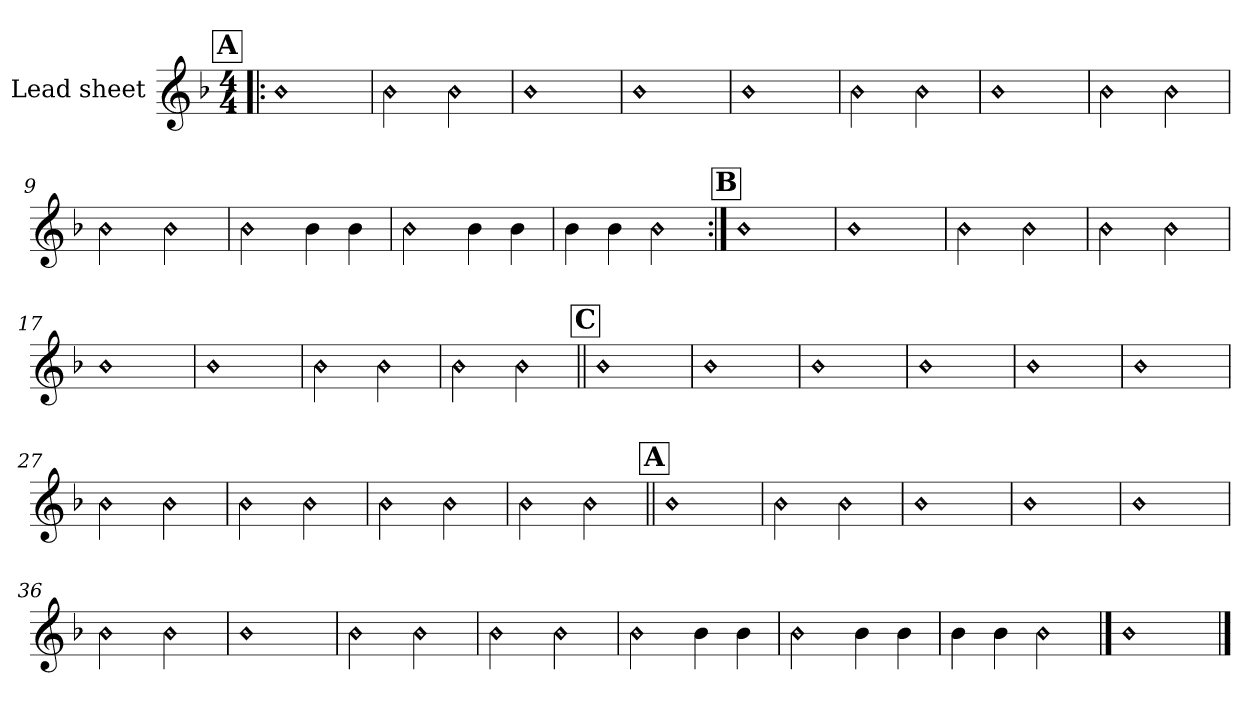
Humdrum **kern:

**kern
*part1
*staff1
*I"Lead sheet
*clefG2
*k[b-]
*F:
*M4/4
!!LO:REH:place=s1:a:t=A
=1!|:
!LO:N:head=diamond
1b-
=2
!LO:N:head=diamond
2b-
!LO:N:head=diamond
2b-
=3
!LO:N:head=diamond
1b-
=4
!LO:N:head=diamond
1b-
!!LO:LB:g=z
=5
!LO:N:head=diamond
1b-
=6
!LO:N:head=diamond
2b-
!LO:N:head=diamond
2b-
=7
!LO:N:head=diamond
1b-
=8
!LO:N:head=diamond
2b-
!LO:N:head=diamond
2b-
!!LO:LB:g=z
=9
!LO:N:head=diamond
2b-
!LO:N:head=diamond
2b-
=10
!LO:N:head=diamond
2b-
4b-\
4b-\
=11
!LO:N:head=diamond
2b-
4b-\
4b-\
=12
4b-\
4b-\
!LO:N:head=diamond
2b-
!!LO:LB:g=z
!!LO:REH:place=s1:a:t=B
=13:|!
!LO:N:head=diamond
1b-
=14
!LO:N:head=diamond
1b-
=15
!LO:N:head=diamond
2b-
!LO:N:head=diamond
2b-
=16
!LO:N:head=diamond
2b-
!LO:N:head=diamond
2b-
!!LO:LB:g=z
=17
!LO:N:head=diamond
1b-
=18
!LO:N:head=diamond
1b-
=19
!LO:N:head=diamond
2b-
!LO:N:head=diamond
2b-
=20
!LO:N:head=diamond
2b-
!LO:N:head=diamond
2b-
!!LO:LB:g=z
!!LO:REH:place=s1:a:t=C
=21||
!LO:N:head=diamond
1b-
=22
!LO:N:head=diamond
1b-
=23
!LO:N:head=diamond
1b-
=24
!LO:N:head=diamond
1b-
!!LO:LB:g=z
=25
!LO:N:head=diamond
1b-
=26
!LO:N:head=diamond
1b-
=27
!LO:N:head=diamond
2b-
!LO:N:head=diamond
2b-
=28
!LO:N:head=diamond
2b-
!LO:N:head=diamond
2b-
!!LO:LB:g=z
=29
!LO:N:head=diamond
2b-
!LO:N:head=diamond
2b-
=30
!LO:N:head=diamond
2b-
!LO:N:head=diamond
2b-
!!LO:REH:place=s1:a:t=A
=31||
!LO:N:head=diamond
1b-
=32
!LO:N:head=diamond
2b-
!LO:N:head=diamond
2b-
!!LO:LB:g=z
=33
!LO:N:head=diamond
1b-
=34
!LO:N:head=diamond
1b-
=35
!LO:N:head=diamond
1b-
=36
!LO:N:head=diamond
2b-
!LO:N:head=diamond
2b-
!!LO:LB:g=z
=37
!LO:N:head=diamond
1b-
=38
!LO:N:head=diamond
2b-
!LO:N:head=diamond
2b-
=39
!LO:N:head=diamond
2b-
!LO:N:head=diamond
2b-
=40
!LO:N:head=diamond
2b-
4b-\
4b-\
!!LO:LB:g=z
=41
!LO:N:head=diamond
2b-
4b-\
4b-\
=42
4b-\
4b-\
!LO:N:head=diamond
2b-
==43
!LO:N:head=diamond
1b-
==
*-
